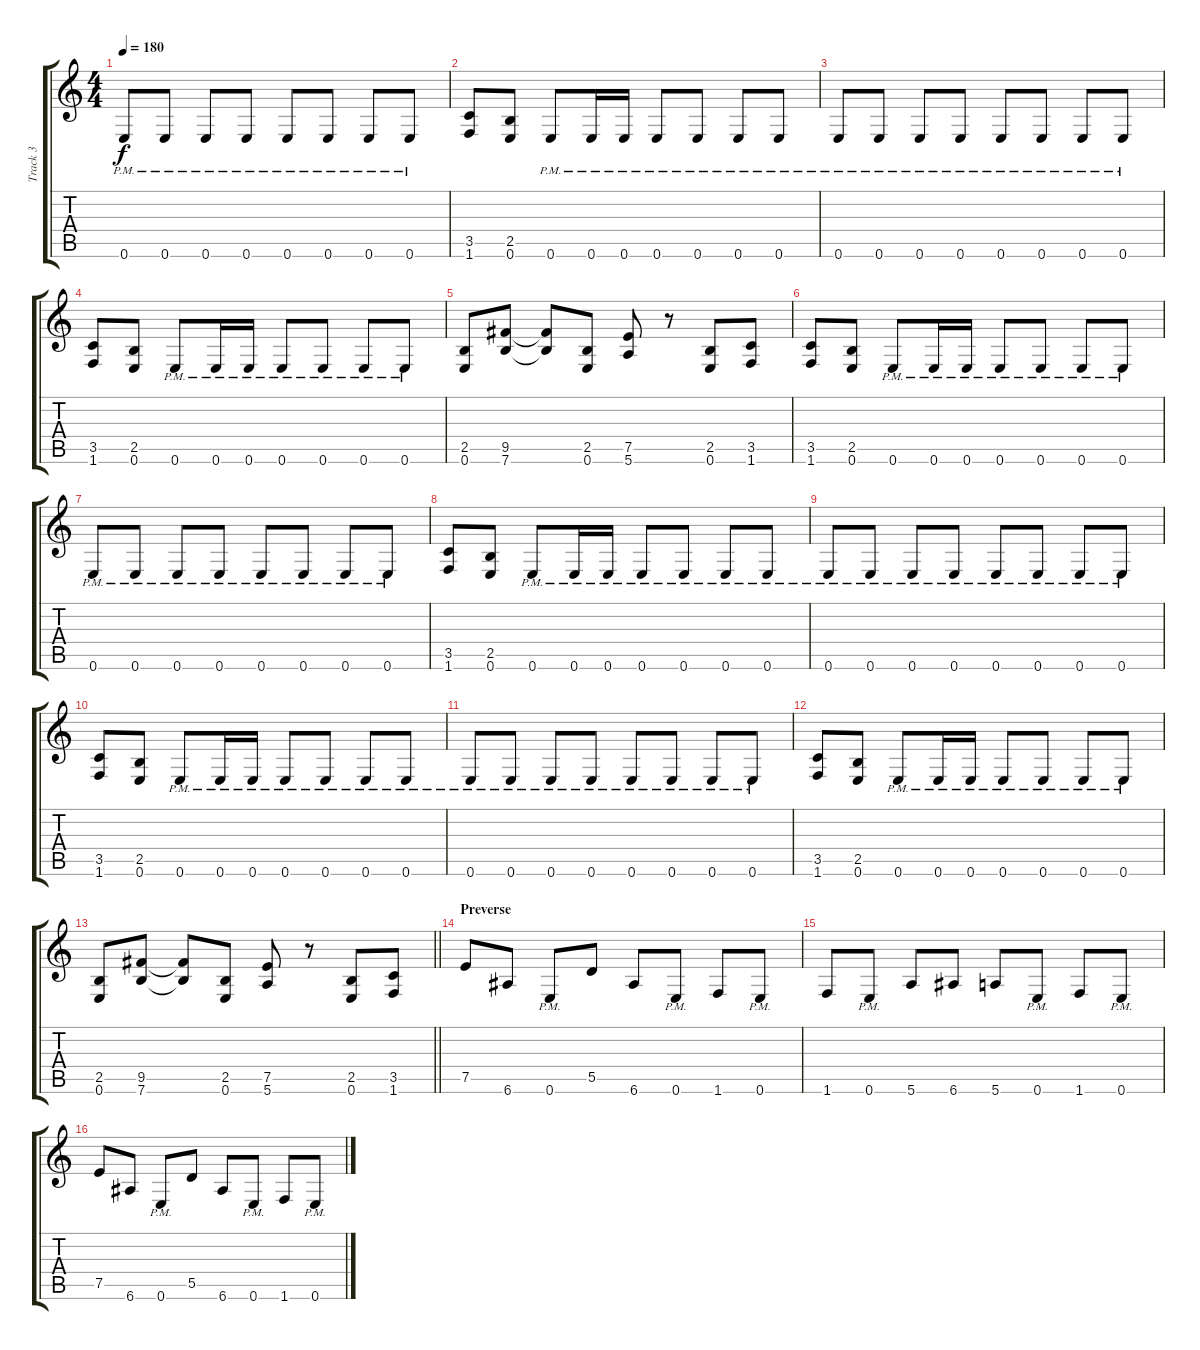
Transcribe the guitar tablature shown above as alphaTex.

\track ("Track 3" "Track 3") {instrument distortionguitar}
\staff {score tabs}
\tuning (E4 B3 G3 D3 A2 E2) {hide}
\ts (4 4)
\tempo 180
\clef g2
\ks c
0.6{pm}.8{dy f} 0.6{pm}.8 0.6{pm}.8 0.6{pm}.8 0.6{pm}.8 0.6{pm}.8 0.6{pm}.8 0.6{pm}.8 |
(3.5 1.6).8 (2.5 0.6).8 0.6{pm}.8 0.6{pm}.16 0.6{pm}.16 0.6{pm}.8 0.6{pm}.8 0.6{pm}.8 0.6{pm}.8 |
0.6{pm}.8 0.6{pm}.8 0.6{pm}.8 0.6{pm}.8 0.6{pm}.8 0.6{pm}.8 0.6{pm}.8 0.6{pm}.8 |
(3.5 1.6).8 (2.5 0.6).8 0.6{pm}.8 0.6{pm}.16 0.6{pm}.16 0.6{pm}.8 0.6{pm}.8 0.6{pm}.8 0.6{pm}.8 |
(2.5 0.6).8 (9.5 7.6).8 (9.5{t} 7.6{t}).8 (2.5 0.6).8 (7.5 5.6).8 r.8 (2.5 0.6).8 (3.5 1.6).8 |
(3.5 1.6).8 (2.5 0.6).8 0.6{pm}.8 0.6{pm}.16 0.6{pm}.16 0.6{pm}.8 0.6{pm}.8 0.6{pm}.8 0.6{pm}.8 |
0.6{pm}.8 0.6{pm}.8 0.6{pm}.8 0.6{pm}.8 0.6{pm}.8 0.6{pm}.8 0.6{pm}.8 0.6{pm}.8 |
(3.5 1.6).8 (2.5 0.6).8 0.6{pm}.8 0.6{pm}.16 0.6{pm}.16 0.6{pm}.8 0.6{pm}.8 0.6{pm}.8 0.6{pm}.8 |
0.6{pm}.8 0.6{pm}.8 0.6{pm}.8 0.6{pm}.8 0.6{pm}.8 0.6{pm}.8 0.6{pm}.8 0.6{pm}.8 |
(3.5 1.6).8 (2.5 0.6).8 0.6{pm}.8 0.6{pm}.16 0.6{pm}.16 0.6{pm}.8 0.6{pm}.8 0.6{pm}.8 0.6{pm}.8 |
0.6{pm}.8 0.6{pm}.8 0.6{pm}.8 0.6{pm}.8 0.6{pm}.8 0.6{pm}.8 0.6{pm}.8 0.6{pm}.8 |
(3.5 1.6).8 (2.5 0.6).8 0.6{pm}.8 0.6{pm}.16 0.6{pm}.16 0.6{pm}.8 0.6{pm}.8 0.6{pm}.8 0.6{pm}.8 |
\barLineRight lightlight
(2.5 0.6).8 (9.5 7.6).8 (9.5{t} 7.6{t}).8 (2.5 0.6).8 (7.5 5.6).8 r.8 (2.5 0.6).8 (3.5 1.6).8 |
\section ("" "Preverse")
7.5.8 6.6.8 0.6{pm}.8 5.5.8 6.6.8 0.6{pm}.8 1.6.8 0.6{pm}.8 |
1.6.8 0.6{pm}.8 5.6.8 6.6.8 5.6.8 0.6{pm}.8 1.6.8 0.6{pm}.8 |
7.5.8 6.6.8 0.6{pm}.8 5.5.8 6.6.8 0.6{pm}.8 1.6.8 0.6{pm}.8
